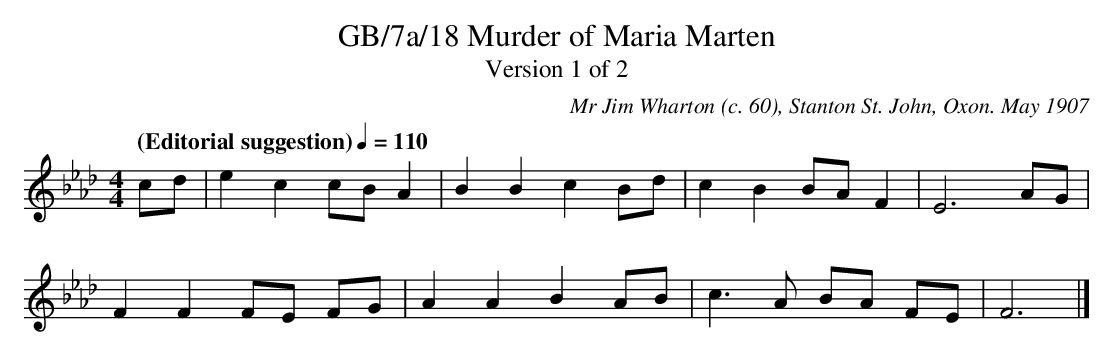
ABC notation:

X:1
T:GB/7a/18 Murder of Maria Marten
T:Version 1 of 2
C:Mr Jim Wharton (c. 60), Stanton St. John, Oxon. May 1907
L:1/8
Q:"(Editorial suggestion)" 1/4=110
M:4/4
K:Faeo
cd | e2 c2 cB A2 | B2 B2 c2 Bd | c2 B2 BA F2 | E6 AG |
F2 F2 FE FG | A2 A2 B2 AB | c3 A BA FE | F6 |]
